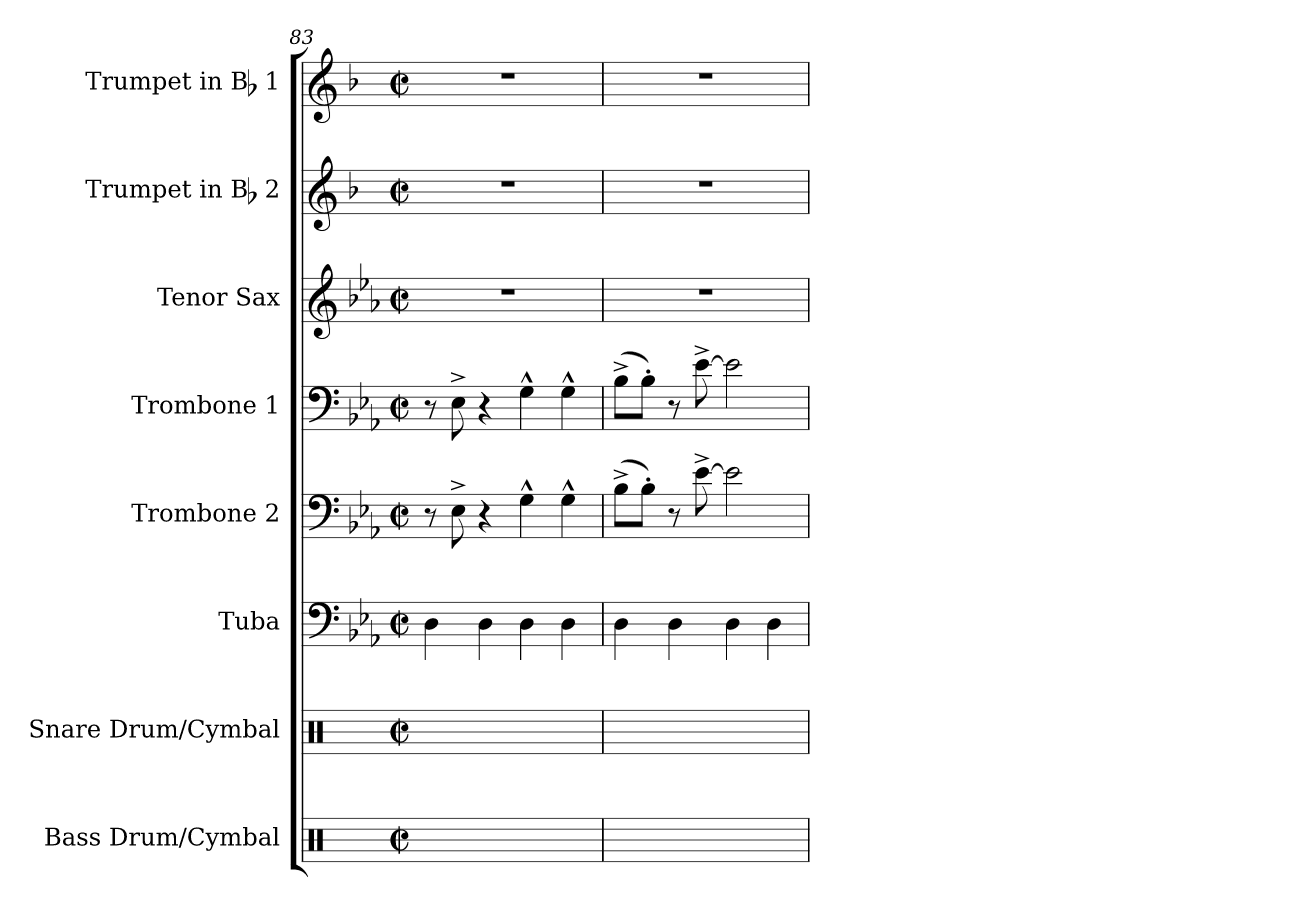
**kern	**kern	**kern	**kern	**kern	**kern	**kern	**kern
*part8	*part7	*part6	*part5	*part4	*part3	*part2	*part1
*staff8	*staff7	*staff6	*staff5	*staff4	*staff3	*staff2	*staff1
*I"Bass Drum/Cymbal	*I"Snare Drum/Cymbal	*I"Tuba	*I"Trombone 2	*I"Trombone 1	*I"Tenor Sax	*I"Trumpet in Bb 2	*I"Trumpet in Bb 1
*I'B.D./Cym	*I'S.D./Cym	*I'Tuba	*I'Tbn. 2	*I'Tbn. 1	*I'T. Sx.	*	*
*clefX	*clefX	*clefF4	*clefF4	*clefF4	*clefG2	*clefG2	*clefG2
*	*	*	*	*	*ITrd8c14	*ITrd1c2	*ITrd1c2
*k[]	*k[]	*k[b-e-a-]	*k[b-e-a-]	*k[b-e-a-]	*k[b-e-a-]	*k[b-e-a-]	*k[b-e-a-]
*C:	*C:	*E-:	*E-:	*E-:	*E-:	*E-:	*E-:
*M2/2	*M2/2	*M2/2	*M2/2	*M2/2	*M2/2	*M2/2	*M2/2
*met(c|)	*met(c|)	*met(c|)	*met(c|)	*met(c|)	*met(c|)	*met(c|)	*met(c|)
=83	=83	=83	=83	=83	=83	=83	=83
4Ri\	4Ri\	4Di\	8r	8r	1r	1r	1r
.	.	.	8E-^i\	8E-^i\	.	.	.
4Ri\	4Ri\	4Di\	4r	4r	.	.	.
4Ri\	4Ri\	4Di\	4G^^i\	4G^^i\	.	.	.
4Ri\	4Ri\	4Di\	4G^^i\	4G^^i\	.	.	.
=84	=84	=84	=84	=84	=84	=84	=84
4Ri\	4Ri\	4Di\	(8B-^i\L	(8B-^i\L	1r	1r	1r
.	.	.	8B-'i\J)	8B-'i\J)	.	.	.
4Ri\	4Ri\	4Di\	8r	8r	.	.	.
.	.	.	[>8e-^i\	[>8e-^i\	.	.	.
4Ri\	4Ri\	4Di\	2e-i\]	2e-i\]	.	.	.
4Ri\	4Ri\	4Di\	.	.	.	.	.
=	=	=	=	=	=	=	=
*-	*-	*-	*-	*-	*-	*-	*-
